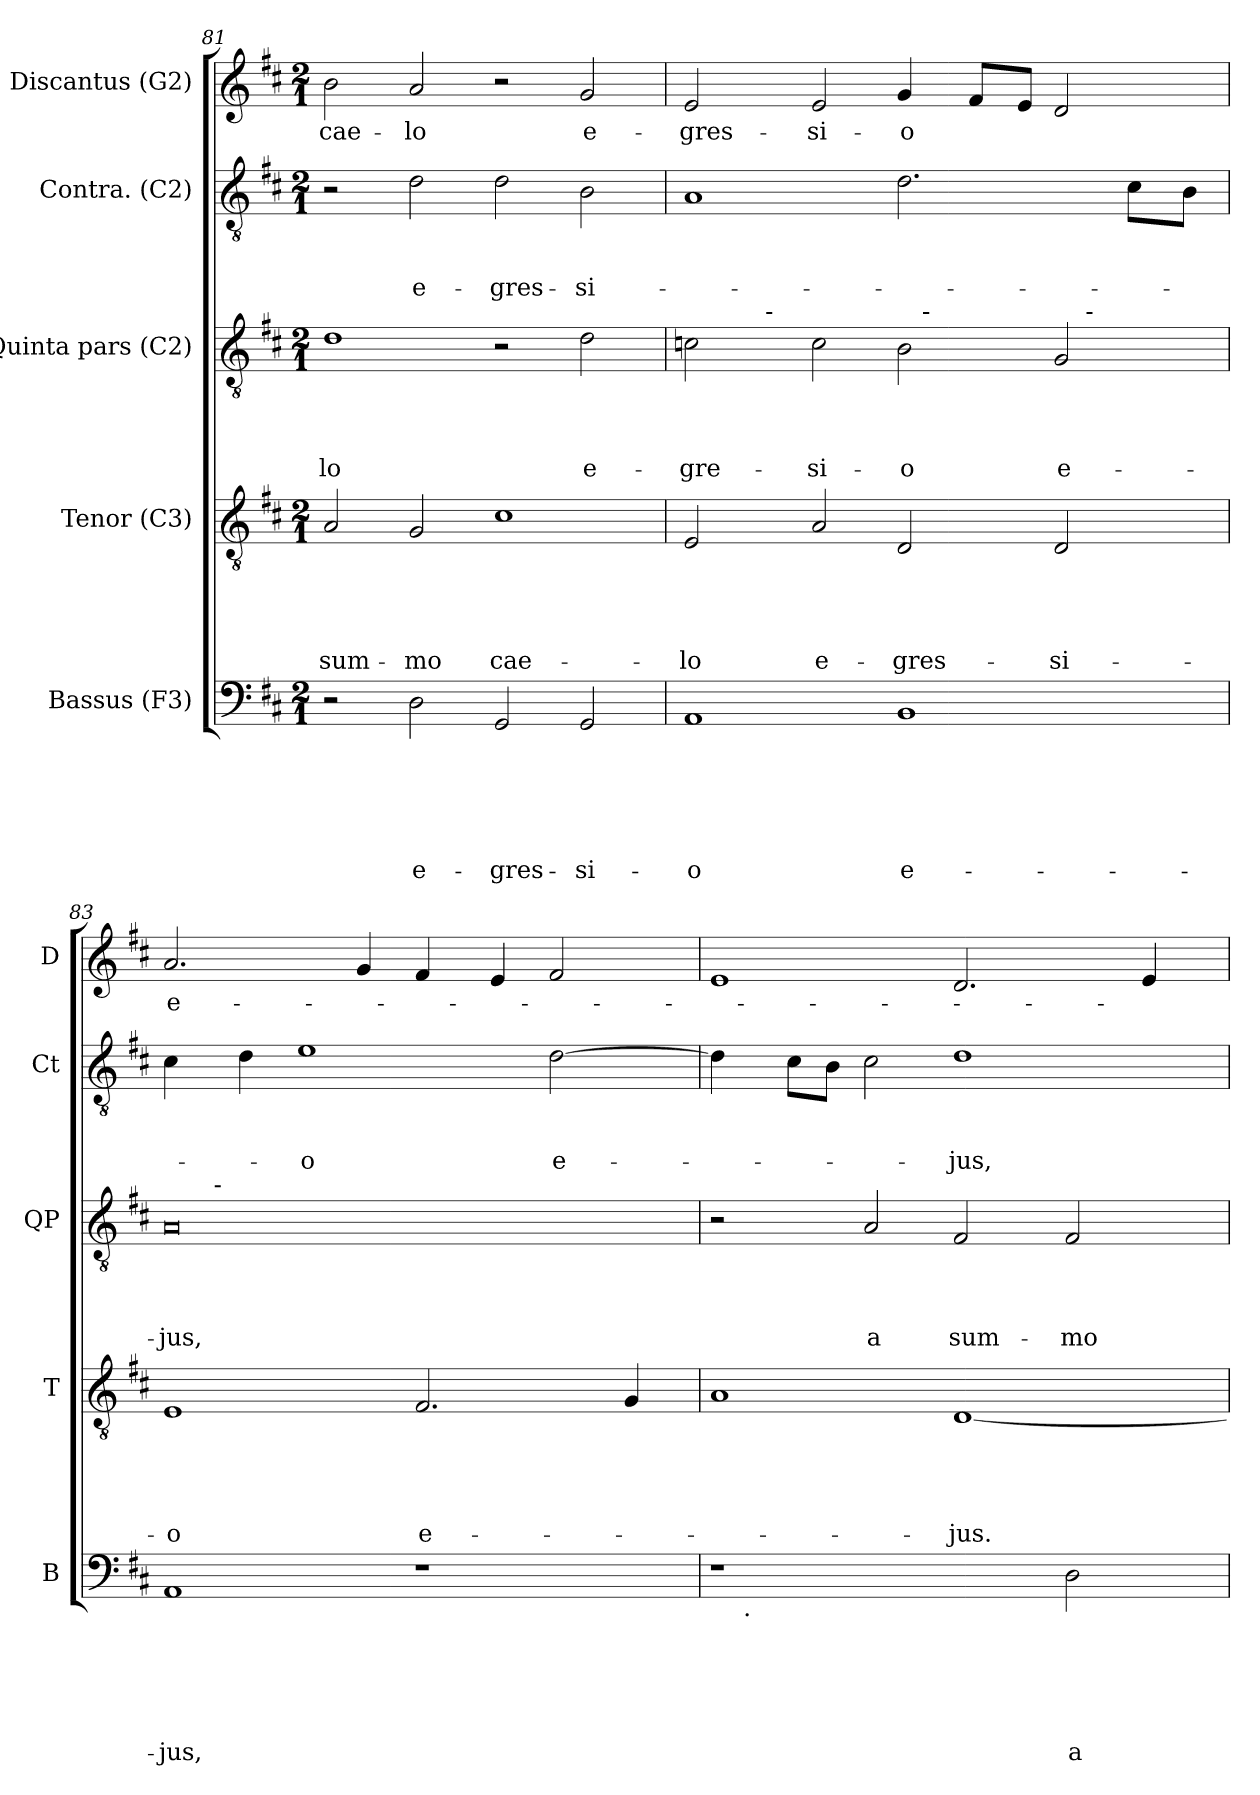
**kern	**text	**text	**text	**text	**text	**text	**kern	**text	**text	**text	**text	**text	**kern	**text	**text	**text	**text	**kern	**text	**text	**text	**kern	**text
*part5	*part5	*part5	*part5	*part5	*part5	*part5	*part4	*part4	*part4	*part4	*part4	*part4	*part3	*part3	*part3	*part3	*part3	*part2	*part2	*part2	*part2	*part1	*part1
*staff5	*staff5	*staff5	*staff5	*staff5	*staff5	*staff5	*staff4	*staff4	*staff4	*staff4	*staff4	*staff4	*staff3	*staff3	*staff3	*staff3	*staff3	*staff2	*staff2	*staff2	*staff2	*staff1	*staff1
*I"Bassus (F3)	*	*	*	*	*	*	*I"Tenor (C3)	*	*	*	*	*	*I"Quinta pars (C2)	*	*	*	*	*I"Contra. (C2)	*	*	*	*I"Discantus (G2)	*
*I'B	*	*	*	*	*	*	*I'T	*	*	*	*	*	*I'QP	*	*	*	*	*I'Ct	*	*	*	*I'D	*
*clefF4	*	*	*	*	*	*	*clefGv2	*	*	*	*	*	*clefGv2	*	*	*	*	*clefGv2	*	*	*	*clefG2	*
*k[f#c#]	*	*	*	*	*	*	*k[f#c#]	*	*	*	*	*	*k[f#c#]	*	*	*	*	*k[f#c#]	*	*	*	*k[f#c#]	*
*D:	*	*	*	*	*	*	*D:	*	*	*	*	*	*D:	*	*	*	*	*D:	*	*	*	*D:	*
*M2/1	*	*	*	*	*	*	*M2/1	*	*	*	*	*	*M2/1	*	*	*	*	*M2/1	*	*	*	*M2/1	*
=81	=81	=81	=81	=81	=81	=81	=81	=81	=81	=81	=81	=81	=81	=81	=81	=81	=81	=81	=81	=81	=81	=81	=81
!	!	!	!	!	!	!	!	!	!	!	!	!LO:LY:b	!	!	!	!	!LO:LY:b	!	!	!	!	!	!LO:LY:b
2r	.	.	.	.	.	.	2A/	.	.	.	.	sum-	1d	.	.	.	-lo	2r	.	.	.	2b\	cae-
!	!	!	!	!	!	!LO:LY:b	!	!	!	!	!	!LO:LY:b	!	!	!	!	!	!	!	!	!LO:LY:b	!	!LO:LY:b
2D\	.	.	.	.	.	e-	2G/	.	.	.	.	-mo	.	.	.	.	.	2d\	.	.	e-	2a/	-lo
!	!	!	!	!	!	!LO:LY:b	!	!	!	!	!	!LO:LY:b	!	!	!	!	!	!	!	!	!LO:LY:b	!	!
2GG/	.	.	.	.	.	-gres-	1c#	.	.	.	.	cae-	2r	.	.	.	.	2d\	.	.	-gres-	2r	.
!	!	!	!	!	!	!LO:LY:b	!	!	!	!	!	!	!	!	!	!	!LO:LY:b	!	!	!	!LO:LY:b	!	!LO:LY:b
2GG/	.	.	.	.	.	-si-	.	.	.	.	.	.	2d\	.	.	.	e-	2B\	.	.	-si-	2g/	e-
!!LO:PB:g=z
=82	=82	=82	=82	=82	=82	=82	=82	=82	=82	=82	=82	=82	=82	=82	=82	=82	=82	=82	=82	=82	=82	=82	=82
!	!	!	!	!	!	!LO:LY:b:rj	!	!	!	!	!	!LO:LY:b	!	!	!	!	!LO:LY:b	!	!	!	!	!	!LO:LY:b
*	*	*	*	*	*	*	*	*	*	*	*	*	*^	*	*	*	*	*	*	*	*	*	*
*	*	*	*	*	*	*	*	*	*	*	*	*	*	*^	*	*	*	*	*	*	*	*	*	*
*	*	*	*	*	*	*	*	*	*	*	*	*	*	*	*^	*	*	*	*	*	*	*	*	*	*
1AA	.	.	.	.	.	-o	2E/	.	.	.	.	-lo	2cn\	4ryy	1ryy	1ryy	.	.	.	-gre-	1A	.	.	.	2e/	-gres-
.	.	.	.	.	.	.	.	.	.	.	.	.	.	16ryy	.	.	.	.	.	.	.	.	.	.	.	.
!	!	!	!	!	!	!	!	!	!	!	!	!	!	!LO:TX:a:t=-	!	!	!	!	!	!	!	!	!	!	!	!
.	.	.	.	.	.	.	.	.	.	.	.	.	.	1ryy	.	.	.	.	.	.	.	.	.	.	.	.
!	!	!	!	!	!	!	!	!	!	!	!	!LO:LY:b	!	!	!	!	!	!	!	!LO:LY:b	!	!	!	!	!	!LO:LY:b
.	.	.	.	.	.	.	2A/	.	.	.	.	e-	2c\	.	.	.	.	.	.	-si-	.	.	.	.	2e/	-si-
!	!	!	!	!	!	!LO:LY:b:rj	!	!	!	!	!	!LO:LY:b	!	!	!	!	!	!	!	!LO:LY:b	!	!	!	!	!	!LO:LY:b
1BB	.	.	.	.	.	e-	2D/	.	.	.	.	-gres-	2B\	.	16ryy	2ryy	.	.	.	-o	2.d\	.	.	.	4g/	-o
!	!	!	!	!	!	!	!	!	!	!	!	!	!	!	!LO:TX:a:t=-	!	!	!	!	!	!	!	!	!	!	!
.	.	.	.	.	.	.	.	.	.	.	.	.	.	.	2...ryy	.	.	.	.	.	.	.	.	.	.	.
.	.	.	.	.	.	.	.	.	.	.	.	.	.	.	.	.	.	.	.	.	.	.	.	.	8f#/L	.
.	.	.	.	.	.	.	.	.	.	.	.	.	.	2ryy	.	.	.	.	.	.	.	.	.	.	.	.
.	.	.	.	.	.	.	.	.	.	.	.	.	.	.	.	.	.	.	.	.	.	.	.	.	8e/J	.
!	!	!	!	!	!	!	!	!	!	!	!	!LO:LY:b	!	!	!	!	!	!	!	!LO:LY:b	!	!	!	!	!	!
.	.	.	.	.	.	.	2D/	.	.	.	.	-si-	2G/	.	.	16.ryy	.	.	.	e-	.	.	.	.	2d/	.
!	!	!	!	!	!	!	!	!	!	!	!	!	!	!	!	!LO:TX:a:t=-	!	!	!	!	!	!	!	!	!	!
.	.	.	.	.	.	.	.	.	.	.	.	.	.	.	.	4ryy	.	.	.	.	.	.	.	.	.	.
.	.	.	.	.	.	.	.	.	.	.	.	.	.	.	.	.	.	.	.	.	8c#\L	.	.	.	.	.
.	.	.	.	.	.	.	.	.	.	.	.	.	.	8.ryy	.	.	.	.	.	.	.	.	.	.	.	.
.	.	.	.	.	.	.	.	.	.	.	.	.	.	.	.	8ryy	.	.	.	.	.	.	.	.	.	.
.	.	.	.	.	.	.	.	.	.	.	.	.	.	.	.	.	.	.	.	.	8B\J	.	.	.	.	.
.	.	.	.	.	.	.	.	.	.	.	.	.	.	.	.	32ryy	.	.	.	.	.	.	.	.	.	.
=83	=83	=83	=83	=83	=83	=83	=83	=83	=83	=83	=83	=83	=83	=83	=83	=83	=83	=83	=83	=83	=83	=83	=83	=83	=83	=83
!	!	!	!	!	!	!LO:LY:b	!	!	!	!	!	!LO:LY:b:rj	!	!	!	!	!	!	!	!LO:LY:b	!	!	!	!	!	!LO:LY:b:rj
*	*	*	*	*	*	*	*	*	*	*	*	*	*	*v	*v	*v	*	*	*	*	*	*	*	*	*	*
1AA	.	.	.	.	.	-jus,	1E	.	.	.	.	-o	0A	8.ryy	.	.	.	-jus,	4c#\	.	.	.	2.a/	e-
!	!	!	!	!	!	!	!	!	!	!	!	!	!	!LO:TX:a:t=-	!	!	!	!	!	!	!	!	!	!
.	.	.	.	.	.	.	.	.	.	.	.	.	.	1ryy	.	.	.	.	.	.	.	.	.	.
.	.	.	.	.	.	.	.	.	.	.	.	.	.	.	.	.	.	.	4d\	.	.	.	.	.
!	!	!	!	!	!	!	!	!	!	!	!	!	!	!	!	!	!	!	!	!	!	!LO:LY:b:rj	!	!
.	.	.	.	.	.	.	.	.	.	.	.	.	.	.	.	.	.	.	1e	.	.	-o	.	.
.	.	.	.	.	.	.	.	.	.	.	.	.	.	.	.	.	.	.	.	.	.	.	4g/	.
!	!	!	!	!	!	!	!	!	!	!	!	!LO:LY:b:rj	!	!	!	!	!	!	!	!	!	!	!	!
1r	.	.	.	.	.	.	2.F#/	.	.	.	.	e-	.	.	.	.	.	.	.	.	.	.	4f#/	.
.	.	.	.	.	.	.	.	.	.	.	.	.	.	2ryy	.	.	.	.	.	.	.	.	.	.
.	.	.	.	.	.	.	.	.	.	.	.	.	.	.	.	.	.	.	.	.	.	.	4e/	.
!	!	!	!	!	!	!	!	!	!	!	!	!	!	!	!	!	!	!	!	!	!	!LO:LY:b:rj	!	!
.	.	.	.	.	.	.	.	.	.	.	.	.	.	.	.	.	.	.	[>2d\	.	.	e-	2f#/	.
.	.	.	.	.	.	.	.	.	.	.	.	.	.	4ryy	.	.	.	.	.	.	.	.	.	.
.	.	.	.	.	.	.	4G/	.	.	.	.	.	.	.	.	.	.	.	.	.	.	.	.	.
.	.	.	.	.	.	.	.	.	.	.	.	.	.	16ryy	.	.	.	.	.	.	.	.	.	.
*	*	*	*	*	*	*	*	*	*	*	*	*	*v	*v	*	*	*	*	*	*	*	*	*	*
=84	=84	=84	=84	=84	=84	=84	=84	=84	=84	=84	=84	=84	=84	=84	=84	=84	=84	=84	=84	=84	=84	=84	=84
*^	*	*	*	*	*	*	*	*	*	*	*	*	*	*	*	*	*	*	*	*	*	*	*
1r	16.ryy	.	.	.	.	.	.	1A	.	.	.	.	.	2r	.	.	.	.	4d\]	.	.	.	1e	.
!	!LO:TX:b:t=.	!	!	!	!	!	!	!	!	!	!	!	!	!	!	!	!	!	!	!	!	!	!	!
.	1ryy	.	.	.	.	.	.	.	.	.	.	.	.	.	.	.	.	.	.	.	.	.	.	.
.	.	.	.	.	.	.	.	.	.	.	.	.	.	.	.	.	.	.	8c#\L	.	.	.	.	.
.	.	.	.	.	.	.	.	.	.	.	.	.	.	.	.	.	.	.	8B\J	.	.	.	.	.
!	!	!	!	!	!	!	!	!	!	!	!	!	!	!	!	!	!	!LO:LY:b	!	!	!	!	!	!
.	.	.	.	.	.	.	.	.	.	.	.	.	.	2A/	.	.	.	a	2c#\	.	.	.	.	.
!	!	!	!	!	!	!	!	!	!	!	!	!	!LO:LY:b	!	!	!	!	!LO:LY:b	!	!	!	!LO:LY:b	!	!
2ryy	.	.	.	.	.	.	.	[<1D	.	.	.	.	-jus.	2F#/	.	.	.	sum-	1d	.	.	-jus,	2.d/	.
.	2ryy	.	.	.	.	.	.	.	.	.	.	.	.	.	.	.	.	.	.	.	.	.	.	.
!	!	!	!	!	!	!	!LO:LY:b	!	!	!	!	!	!	!	!	!	!	!LO:LY:b	!	!	!	!	!	!
2D\	.	.	.	.	.	.	a	.	.	.	.	.	.	2F#/	.	.	.	-mo	.	.	.	.	.	.
.	4ryy	.	.	.	.	.	.	.	.	.	.	.	.	.	.	.	.	.	.	.	.	.	.	.
.	.	.	.	.	.	.	.	.	.	.	.	.	.	.	.	.	.	.	.	.	.	.	4e/	.
.	8ryy	.	.	.	.	.	.	.	.	.	.	.	.	.	.	.	.	.	.	.	.	.	.	.
.	32ryy	.	.	.	.	.	.	.	.	.	.	.	.	.	.	.	.	.	.	.	.	.	.	.
*v	*v	*	*	*	*	*	*	*	*	*	*	*	*	*	*	*	*	*	*	*	*	*	*	*
=	=	=	=	=	=	=	=	=	=	=	=	=	=	=	=	=	=	=	=	=	=	=	=
*-	*-	*-	*-	*-	*-	*-	*-	*-	*-	*-	*-	*-	*-	*-	*-	*-	*-	*-	*-	*-	*-	*-	*-
